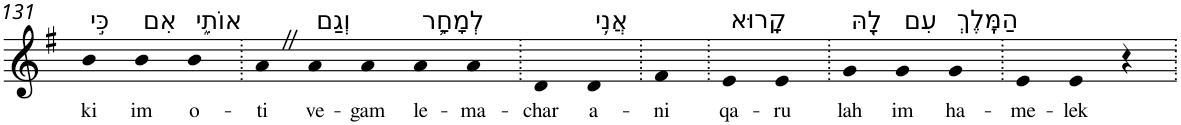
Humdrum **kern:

**kern	**text
*part1	*part1
*staff1	*staff1
*I"Piano	*
*I'Pno	*
!!LO:PB:g=z
*clefG2	*
*k[f#]	*
*G:	*
=131	=131
!LO:TX:a:t=כִּ֣י	!
!	!LO:LY:b
4b	ki
!LO:TX:a:t=אִם	!
!	!LO:LY:b
4b	im
!LO:TX:a:t=אוֹתִ֑י	!
!	!LO:LY:b
4b	o-
=132.	=132.
!	!LO:LY:b
4aZ	-ti
!LO:TX:a:t=וְגַם	!
!	!LO:LY:b
4a	ve-
!	!LO:LY:b
4a	-gam
!LO:TX:a:t=לְמָחָ֛ר	!
!	!LO:LY:b
4a	le-
!	!LO:LY:b
4a	-ma-
=133.	=133.
!	!LO:LY:b
4d	-char
!LO:TX:a:t=אֲנִ֥י	!
!	!LO:LY:b
4d	a-
=134.	=134.
!	!LO:LY:b
4f#	-ni
=135.	=135.
!LO:TX:a:t=קָֽרוּא	!
!	!LO:LY:b
4e	qa-
!	!LO:LY:b
4e	-ru
=136.	=136.
!LO:TX:a:t=לָ֖הּ	!
!	!LO:LY:b
4g	lah
!LO:TX:a:t=עִם	!
!	!LO:LY:b
4g	im
!LO:TX:a:t=הַמֶּֽלֶךְ	!
!	!LO:LY:b
4g	ha-
=137.	=137.
!	!LO:LY:b
4e	-me-
!	!LO:LY:b
4e	-lek
4r	.
=.	=.
*-	*-
